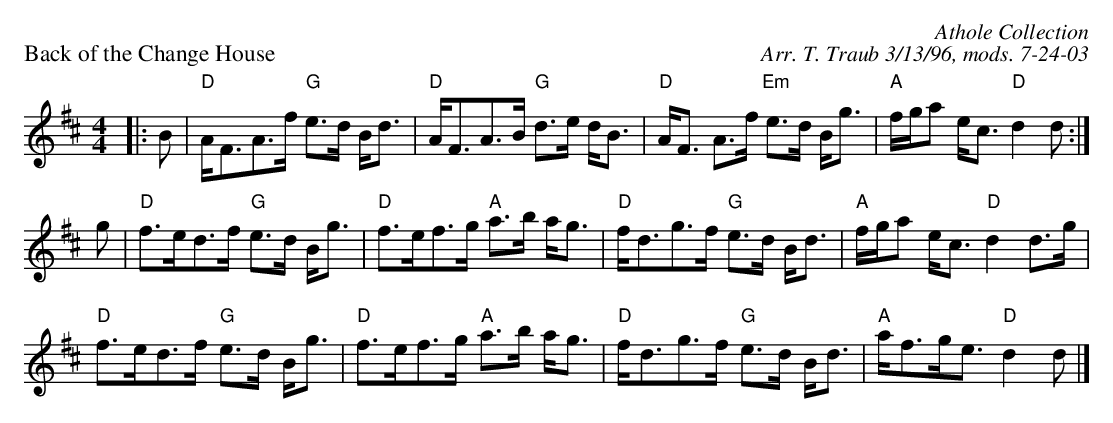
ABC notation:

X:1
P: Back of the Change House
C: Athole Collection
C: Arr. T. Traub 3/13/96, mods. 7-24-03
K: D
M: 4/4
L: 1/8
|: B|"D"A<FA>f "G"e>d B<d|"D"A<FA>B "G"d>e d<B|"D"A<F A>f "Em"e>d B<g|"A"f/g/a e<c "D"d2 d :|
g|"D"f>ed>f "G"e>d B<g|"D"f>ef>g "A"a>b a<g|"D"f<dg>f "G"e>d B<d|"A"f/g/a e<c "D"d2 d>g|
"D"f>ed>f "G"e>d B<g|"D"f>ef>g "A"a>b a<g|"D"f<dg>f "G"e>d B<d|"A"a<fg<e "D"d2 d |]
